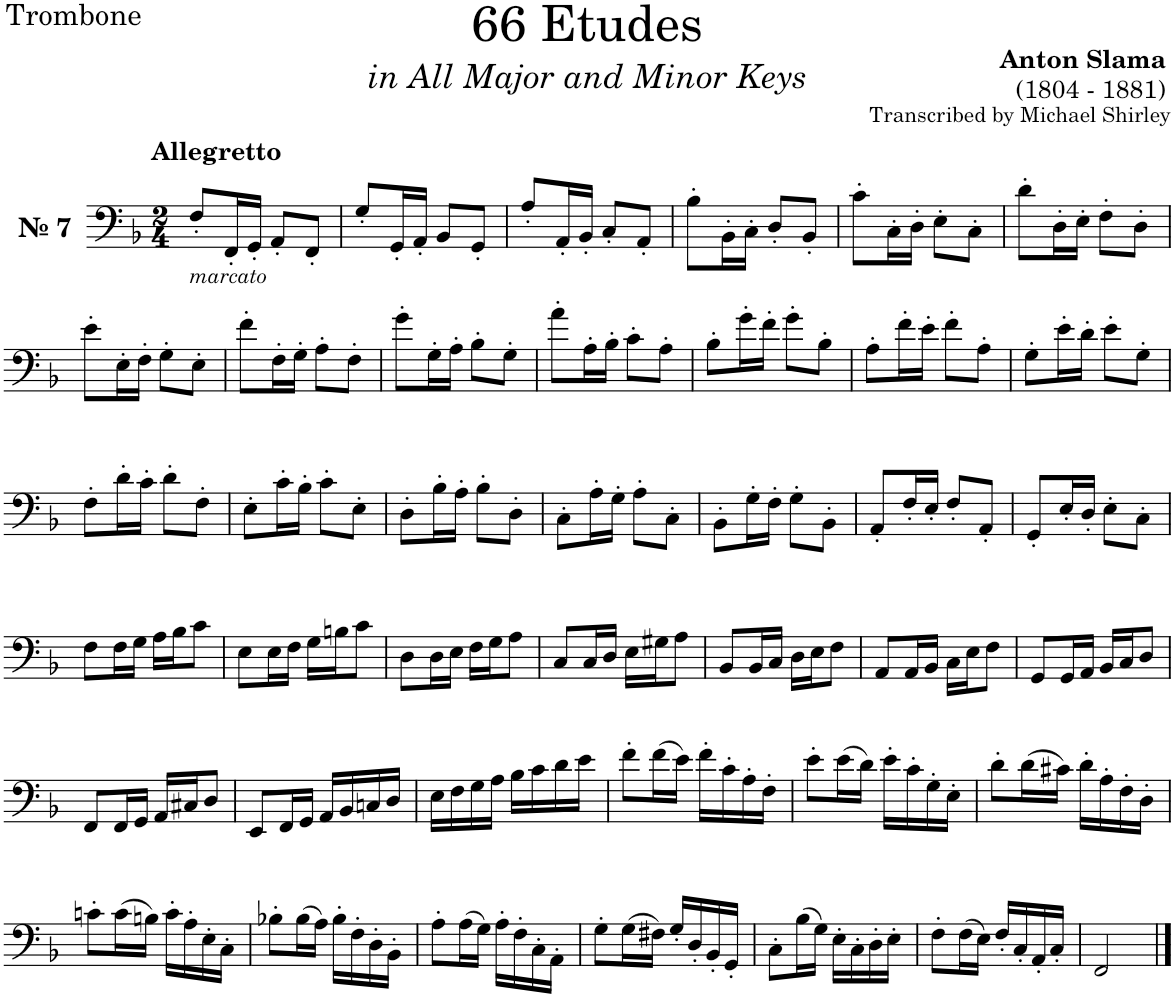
**kern
*part1
*staff1
*I"Trombone
*I'Tbn.
*clefF4
*k[b-]
*M2/4
=1
!LO:TX:a:B:t=№ 7
!LO:TX:a:B:t=Allegretto
!LO:TX:b:i:t=marcato
8F'/L
16FF'/L
16GG'/JJ
8AA'/L
8FF'/J
=2
8G'/L
16GG'/L
16AA'/JJ
8BB-/L
8GG'/J
=3
8A'/L
16AA'/L
16BB-'/JJ
8C'/L
8AA'/J
=4
8B-'\L
16BB-'\L
16C'\JJ
8D'/L
8BB-'/J
=5
8c'\L
16C'\L
16D'\JJ
8E'\L
8C'\J
=6
8d'\L
16D'\L
16E'\JJ
8F'\L
8D'\J
!!LO:LB:g=z
=7
8e'\L
16E'\L
16F'\JJ
8G'\L
8E'\J
=8
8f'\L
16F'\L
16G'\JJ
8A'\L
8F'\J
=9
8g'\L
16G'\L
16A'\JJ
8B-'\L
8G'\J
=10
8a'\L
16A'\L
16B-'\JJ
8c'\L
8A'\J
=11
8B-'\L
16g'\L
16f'\JJ
8g'\L
8B-'\J
=12
8A'\L
16f'\L
16e'\JJ
8f'\L
8A'\J
=13
8G'\L
16e'\L
16d'\JJ
8e'\L
8G'\J
!!LO:LB:g=z
=14
8F'\L
16d'\L
16c'\JJ
8d'\L
8F'\J
=15
8E'\L
16c'\L
16B-'\JJ
8c'\L
8E'\J
=16
8D'\L
16B-'\L
16A'\JJ
8B-'\L
8D'\J
=17
8C'\L
16A'\L
16G'\JJ
8A'\L
8C'\J
=18
8BB-'\L
16G'\L
16F'\JJ
8G'\L
8BB-'\J
=19
8AA'/L
16F'/L
16E'/JJ
8F'/L
8AA'/J
=20
8GG'/L
16E'/L
16D'/JJ
8E'\L
8C'\J
!!LO:LB:g=z
=21
8F\L
16F\L
16G\JJ
16A\LL
16B-\J
8c\J
=22
8E\L
16E\L
16F\JJ
16G\LL
16Bn\J
8c\J
=23
8D\L
16D\L
16E\JJ
16F\LL
16G\J
8A\J
=24
8C/L
16C/L
16D/JJ
16E\LL
16G#X\J
8A\J
=25
8BB-/L
16BB-/L
16C/JJ
16D\LL
16E\J
8F\J
=26
8AA/L
16AA/L
16BB-/JJ
16C\LL
16E\J
8F\J
=27
8GG/L
16GG/L
16AA/JJ
16BB-/LL
16C/J
8D/J
!!LO:LB:g=z
=28
8FF/L
16FF/L
16GG/JJ
16AA/LL
16C#X/J
8D/J
=29
8EE/L
16FF/L
16GG/JJ
16AA/LL
16BB-/
16Cn/
16D/JJ
=30
16E\LL
16F\
16G\
16A\JJ
16B-\LL
16c\
16d\
16e\JJ
=31
8f'\L
(>16f\L
16e\JJ)
16f'\LL
16c'\
16A'\
16F'\JJ
=32
8e'\L
(>16e\L
16d\JJ)
16e'\LL
16c'\
16G'\
16E'\JJ
=33
8d'\L
(>16d\L
16c#X\JJ)
16d'\LL
16A'\
16F'\
16D'\JJ
!!LO:LB:g=z
=34
8cn'\L
(>16c\L
16Bn\JJ)
16c'\LL
16A'\
16E'\
16C'\JJ
=35
8B-X'\L
(>16B-\L
16A\JJ)
16B-'\LL
16F'\
16D'\
16BB-'\JJ
=36
8A'\L
(>16A\L
16G\JJ)
16A'\LL
16F'\
16C'\
16AA'\JJ
=37
8G'\L
(>16G\L
16F#X\JJ)
16G'/LL
16D'/
16BB-'/
16GG'/JJ
=38
8C'\L
(>16B-\L
16G\JJ)
16E'\LL
16C'\
16D'\
16E'\JJ
=39
8F'\L
(>16F\L
16E\JJ)
16F'/LL
16C'/
16AA'/
16C'/JJ
=40
2FF/
==
*-
